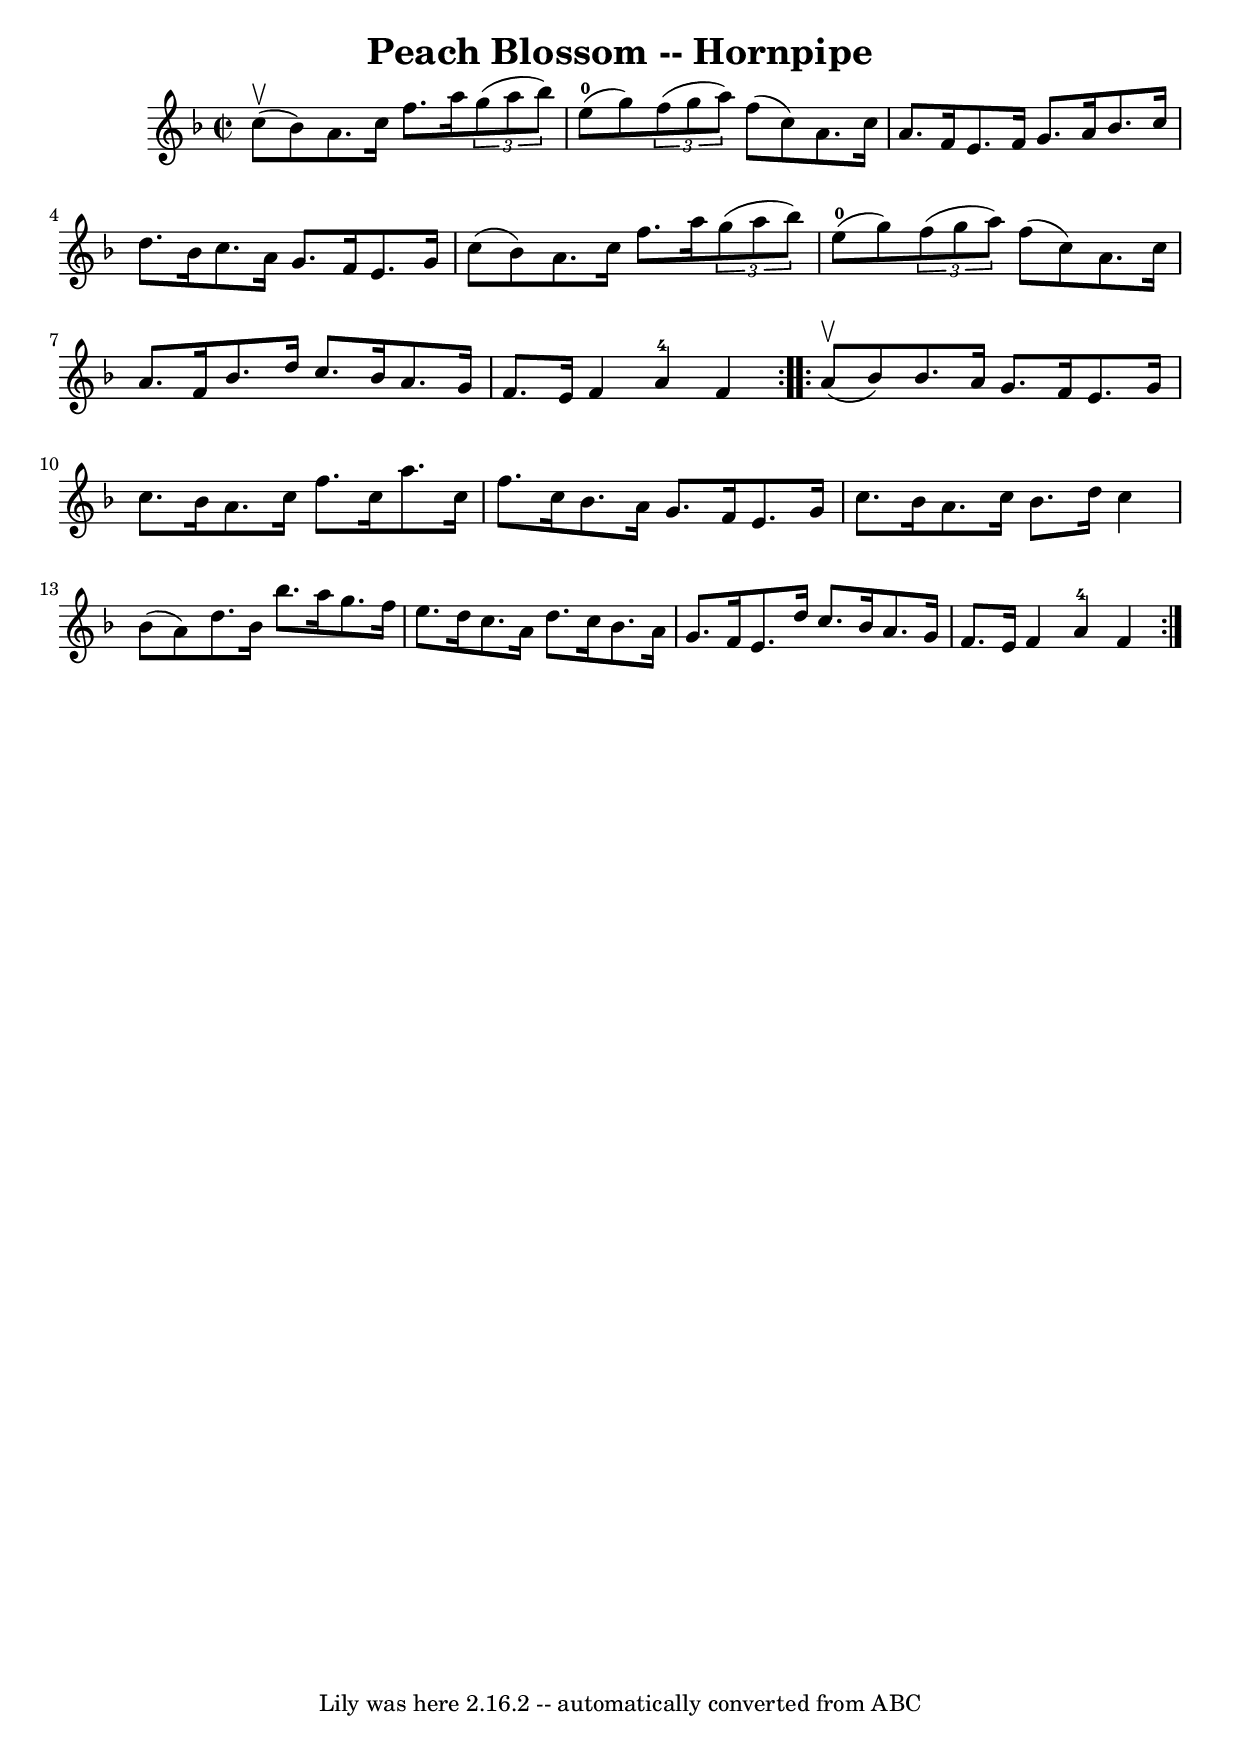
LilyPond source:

\version "2.16.2"
\include "Mammoth.ily"
\header {
  %% book = "Cole's 1000 Fiddle Tunes"
  crossRefNumber = "1"
  footnotes = ""
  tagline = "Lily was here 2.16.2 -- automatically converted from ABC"
  title = "Peach Blossom -- Hornpipe"

}
voicedefault =  {



  \repeat volta 2 {

    \override Staff.TimeSignature #'style = #'C
    \time 2/2 
    \key f \major
 c''8 (^\upbow bes'8) |
    a'8. c''16 
    f''8. a''16    \times 2/3 { g''8 (a''8 bes''8) 
			      } e''8 
    -0(g''8) |
    \times 2/3 { f''8 (g''8 a''8) 
	       } f''8 (
    c''8) a'8. c''16 a'8. f'16  |
    e'8. f'16 g'8.   
    a'16 bes'8. c''16 d''8. bes'16  |
    c''8. a'16 g'8.   
    f'16 e'8. g'16 c''8 (bes'8) |
    a'8. c''16 f''8. 
    a''16    \times 2/3 { g''8 (a''8 bes''8) 
			} e''8-0(g''8  
    -) |
    \times 2/3 { f''8 (g''8 a''8) 
	       } f''8 (c''8)   
    a'8. c''16 a'8. f'16  |
    bes'8. d''16 c''8. bes'16  
    a'8. g'16 f'8. e'16  |
    f'4 a'4-4 f'4  
  }     

  \repeat volta 2 {
    a'8 (^\upbow bes'8) |
    bes'8. a'16    
    g'8. f'16 e'8. g'16 c''8. bes'16  |
    a'8. c''16    
    f''8. c''16 a''8. c''16 f''8. c''16  |
    bes'8. a'16 
    g'8. f'16 e'8. g'16 c''8. bes'16  |
    a'8. c''16    
    bes'8. d''16 c''4 bes'8 (a'8) |
    d''8. bes'16    
    bes''8. a''16 g''8. f''16 e''8. d''16  |
    c''8. a'16  
    d''8. c''16 bes'8. a'16 g'8. f'16  |
    e'8. d''16  
    c''8. bes'16 a'8. g'16 f'8. e'16  |
    f'4 a'4-4   
    f'4  
  }   

}

\score{
  <<

    \context Staff="default"
    {
      \voicedefault 
      
    }

  >>
  \layout {
    
  }
  \midi {
  }

}
